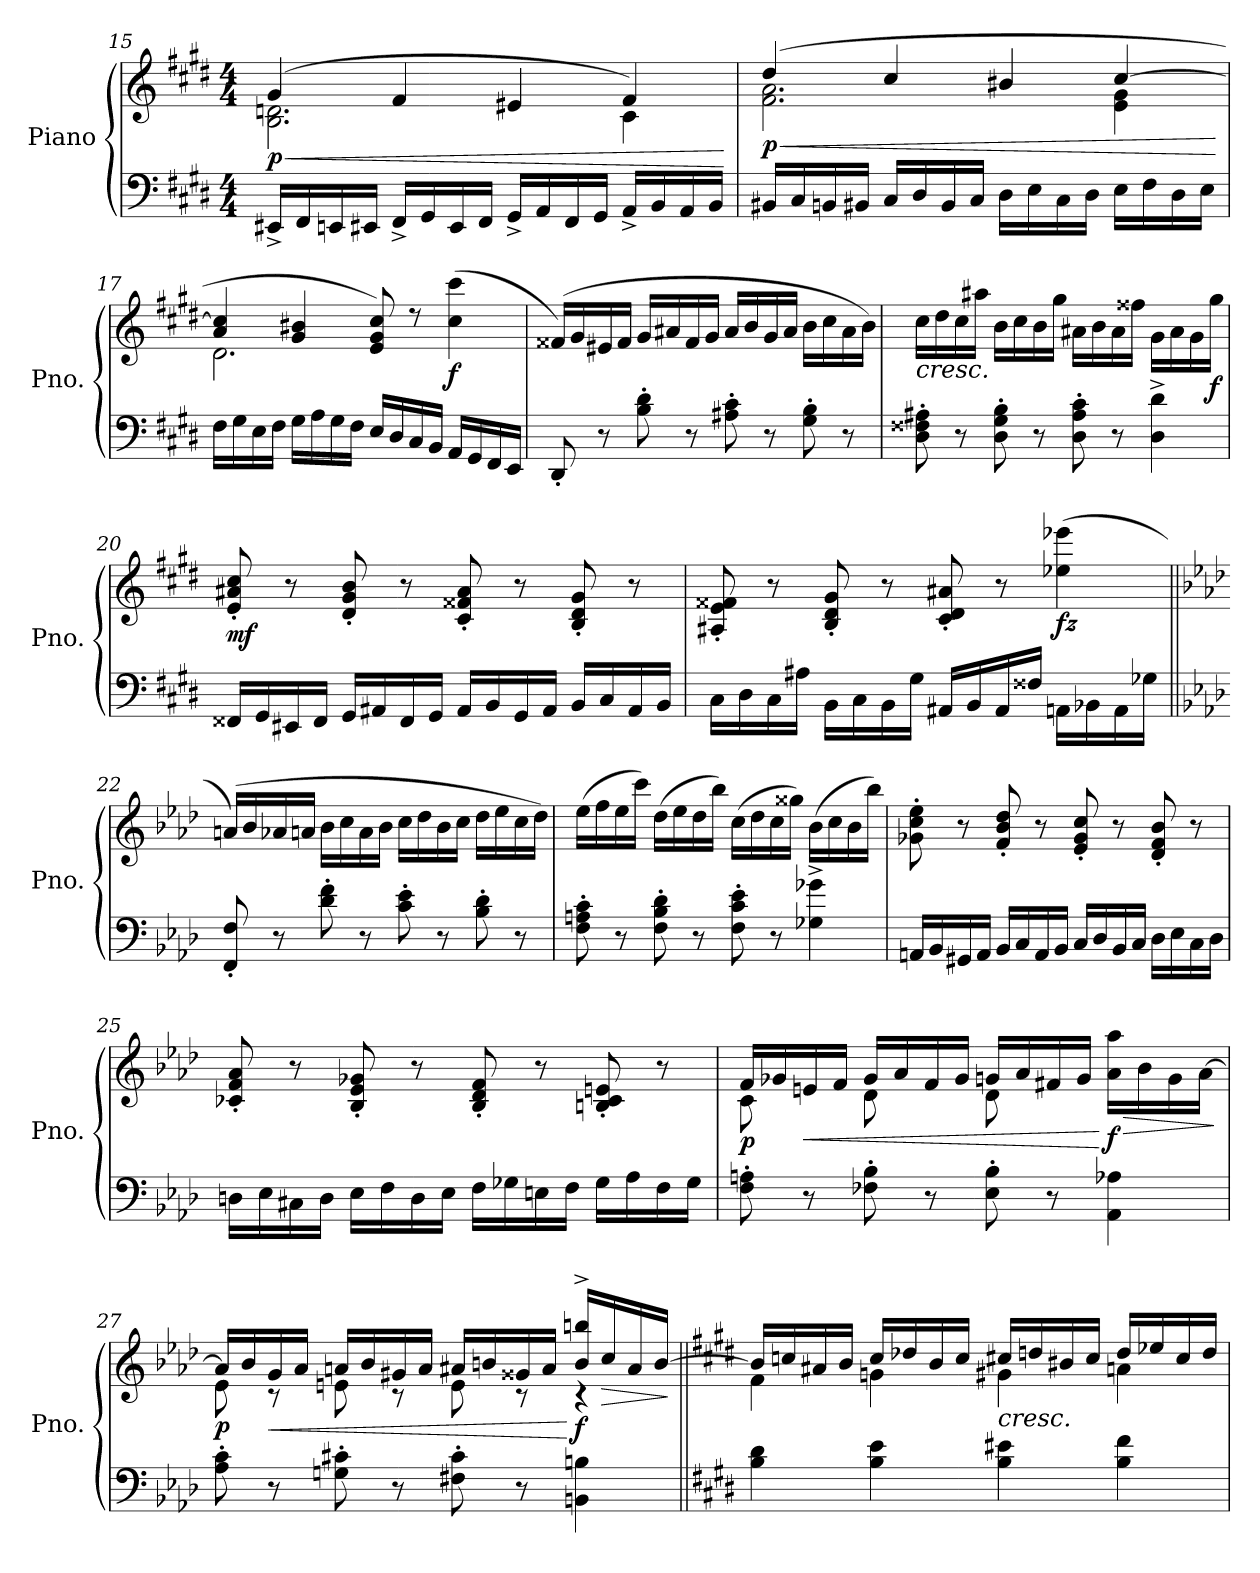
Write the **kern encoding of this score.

**kern	**kern	**dynam
*part1	*part1	*part1
*staff2	*staff1	*staff1/2
*I"Piano	*	*
*I'Pno.	*	*
*clefF4	*clefG2	*
*k[f#c#g#d#]	*k[f#c#g#d#]	*
*M4/4	*M4/4	*
=15	=15	=15
!	!	!LO:HP:b
*	*^	*
!	!	!	!LO:DY:n=1:b
16EE#X^/LL	(>4g#/	2.B\ 2.dn\	< p
16FF#/	.	.	.
16EEn/	.	.	.
16EE#X/JJ	.	.	.
16FF#^/LL	4f#/	.	.
16GG#/	.	.	.
16EE#/	.	.	.
16FF#/JJ	.	.	.
16GG#^/LL	4e#X/	.	.
16AA/	.	.	.
16FF#/	.	.	.
16GG#/JJ	.	.	.
16AA^/LL	4f#/)	4c#\	.
16BB/	.	.	.
16AA/	.	.	.
16BB/JJ	.	.	.
*	*v	*v	*
.	.	[
!!LO:LB:g=z
=16	=16	=16
!	!	!LO:HP:b
*	*^	*
!	!	!	!LO:DY:n=1:b
16BB#X/LL	(>4dd#/	2.f#\ 2.a\	< p
16C#/	.	.	.
16BBn/	.	.	.
16BB#X/JJ	.	.	.
16C#/LL	4cc#/	.	.
16D#/	.	.	.
16BB#/	.	.	.
16C#/JJ	.	.	.
16D#\LL	4b#X/	.	.
16E\	.	.	.
16C#\	.	.	.
16D#\JJ	.	.	.
16E\LL	[4cc#/	4e\ 4g#\	.
16F#\	.	.	.
16D#\	.	.	.
16E\JJ	.	.	.
*	*v	*v	*
.	.	[
=17	=17	=17
*	*^	*
16F#\LL	4a/ 4cc#/]	2.d#\	.
16G#\	.	.	.
16E\	.	.	.
16F#\JJ	.	.	.
16G#\LL	4g#/ 4b#X/	.	.
16A\	.	.	.
16G#\	.	.	.
16F#\JJ	.	.	.
16E/LL	8e/ 8g#/ 8cc#/)	.	.
16D#/	.	.	.
16C#/	8r	.	.
16BB/JJ	.	.	.
!	!	!	!LO:DY:b
16AA/LL	(>4cc#\ 4ccc#\	4ryy	f
16GG#/	.	.	.
16FF#/	.	.	.
16EE/JJ	.	.	.
*	*v	*v	*
=18	=18	=18
8DD#'/	(>16f##X/LL)	.
.	16g#/	.
8r	16e#X/	.
.	16f##/JJ	.
8B\' 8d#\'	16g#/LL	.
.	16a#X/	.
8r	16f##/	.
.	16g#/JJ	.
8A#X\' 8c#\'	16a#/LL	.
.	16b/	.
8r	16g#/	.
.	16a#/JJ	.
8G#\' 8B\'	16b\LL	.
.	16cc#\	.
8r	16a#\	.
.	16b\JJ)	.
!!LO:LB:g=z
=19	=19	=19
!	!	!LO:HP:b
8D#\' 8F##X\' 8A#X\'	16cc#\LL	<
.	16dd#\	.
8r	16cc#\	.
.	16aa#X\JJ	.
8D#\' 8G#\' 8B\'	16b\LL	.
.	16cc#\	.
8r	16b\	.
.	16gg#\JJ	.
8D#\' 8A#\' 8c#\'	16a#X\LL	.
.	16b\	.
8r	16a#\	.
.	16ff##X\JJ	.
4D#\^ 4d#\^	16g#\LL	.
.	16a#\	.
.	16g#\	.
!	!	!LO:DY:b
.	16gg#\JJ	f
.	.	[
=20	=20	=20
!	!	!LO:DY:b
16FF##X/LL	8e/' 8a#X/' 8cc#/'	mf
16GG#/	.	.
16EE#X/	8r	.
16FF##/JJ	.	.
16GG#/LL	8d#/' 8g#/' 8b/'	.
16AA#X/	.	.
16FF##/	8r	.
16GG#/JJ	.	.
16AA#/LL	8c#/' 8f##X/' 8a#/'	.
16BB/	.	.
16GG#/	8r	.
16AA#/JJ	.	.
16BB/LL	8B/' 8d#/' 8g#/'	.
16C#/	.	.
16AA#/	8r	.
16BB/JJ	.	.
=21	=21	=21
16C#\LL	8A#X/' 8e/' 8f##X/'	.
16D#\	.	.
16C#\	8r	.
16A#X\JJ	.	.
16BB\LL	8B/' 8d#/' 8g#/'	.
16C#\	.	.
16BB\	8r	.
16G#\JJ	.	.
16AA#X/LL	8c#/' 8d#/' 8a#X/'	.
16BB/	.	.
16AA#/	8r	.
16F##X/JJ	.	.
!	!	!LO:DY:b
16AAn\LL	(>4ee-X\ 4eee-X\	fz
16BB-X\	.	.
16AA\	.	.
16G-X\JJ	.	.
!!LO:LB:g=z
=22||	=22||	=22||
*k[b-e-a-d-]	*k[b-e-a-d-]	*
8FF/' 8F/'	(>16an/LL)	.
.	16b-/	.
8r	16a-X/	.
.	16an/JJ	.
8d-\' 8f\'	16b-\LL	.
.	16cc\	.
8r	16a\	.
.	16b-\JJ	.
8c\' 8e-\'	16cc\LL	.
.	16dd-\	.
8r	16b-\	.
.	16cc\JJ	.
8B-\' 8d-\'	16dd-\LL	.
.	16ee-\	.
8r	16cc\	.
.	16dd-\JJ)	.
=23	=23	=23
8F\' 8An\' 8c\'	(>16ee-\LL	.
.	16ff\	.
8r	16ee-\	.
.	16ccc\JJ)	.
8F\' 8B-\' 8d-\'	(>16dd-\LL	.
.	16ee-\	.
8r	16dd-\	.
.	16bb-\JJ)	.
8F\' 8c\' 8e-\'	(>16cc\LL	.
.	16dd-\	.
8r	16cc\	.
.	16gg##X\JJ)	.
4G-X\^ 4g-X\^	(>16b-\LL	.
.	16cc\	.
.	16b-\	.
.	16bb-\JJ)	.
=24	=24	=24
16AAn/LL	8g-X\' 8cc\' 8ee-\'	.
16BB-/	.	.
16GG#X/	8r	.
16AA/JJ	.	.
16BB-/LL	8f/' 8b-/' 8dd-/'	.
16C/	.	.
16AA/	8r	.
16BB-/JJ	.	.
16C/LL	8e-/' 8g-/' 8cc/'	.
16D-/	.	.
16BB-/	8r	.
16C/JJ	.	.
16D-\LL	8d-/' 8f/' 8b-/'	.
16E-\	.	.
16C\	8r	.
16D-\JJ	.	.
!!LO:LB:g=z
=25	=25	=25
16Dn\LL	8c-X/' 8f/' 8a-/'	.
16E-\	.	.
16C#X\	8r	.
16D\JJ	.	.
16E-\LL	8B-/' 8e-/' 8g-X/'	.
16F\	.	.
16D\	8r	.
16E-\JJ	.	.
16F\LL	8B-/' 8d-/' 8f/'	.
16G-X\	.	.
16En\	8r	.
16F\JJ	.	.
16G-\LL	8Bn/' 8c-/' 8en/'	.
16A-\	.	.
16F\	8r	.
16G-\JJ	.	.
=26	=26	=26
*	*^	*
!	!	!	!LO:DY:b
8F\' 8An\'	16f/LL	8c\	p
.	16g-X/	.	.
!	!	!	!LO:HP:b
8r	16en/	8ryy	<
.	16f/JJ	.	.
8F-X\' 8B-\'	16g-/LL	8d-\	.
.	16a-/	.	.
8r	16f/	8ryy	.
.	16g-/JJ	.	.
8E-\' 8B-\'	16gn/LL	8d-\	.
.	16a-/	.	.
8r	16f#X/	4.ryy	.
.	16g/JJ	.	.
!	!	!	!LO:HP:n=1:b
!	!	!	!LO:DY:n=1:b
4AA-\ 4A-X\	16a-\ 16aa-\LL	.	[ > f
.	16b-\	.	.
.	16g\	.	.
.	[16a-\JJ	.	.
*	*v	*v	*
.	.	]
=27	=27	=27
*	*^	*
!	!	!	!LO:DY:b
8A-\' 8c\'	16a-/LL]	8e-\	p
.	16b-/	.	.
!	!	!	!LO:HP:b
8r	16g/	8r	<
.	16a-/JJ	.	.
8Gn\' 8c#X\'	16an/LL	8en\	.
.	16b-/	.	.
8r	16g#X/	8r	.
.	16a/JJ	.	.
8F#X\' 8c#\'	16a#X/LL	8e\	.
.	16bn/	.	.
8r	16g##X/	8r	.
.	16a#/JJ	.	.
!	!	!	!LO:DY:n=1:b
4BBn\ 4Bn\	16b/^ 16bbn/^LL	4r	[ f
!	!	!	!LO:HP:b
.	16cc/	.	>
.	16a#/	.	.
.	[16b/JJ	.	.
*	*v	*v	*
.	.	]
!!LO:LB:g=z
=28||	=28||	=28||
*k[f#c#g#d#]	*k[f#c#g#d#]	*
*	*^	*
4B\ 4d#\	16b/LL]	4f#\	.
.	16ccn/	.	.
.	16a#X/	.	.
.	16b/JJ	.	.
4B\ 4e\	16cc/LL	4gn\	.
.	16dd-X/	.	.
.	16b/	.	.
.	16cc/JJ	.	.
!	!LO:TX:b:i:t=cresc.	!	!
4B\ 4e#X\	16cc#X/LL	4g#X\	.
.	16ddn/	.	.
.	16b#X/	.	.
.	16cc#/JJ	.	.
4B\ 4f#\	16dd/LL	4an\	.
.	16ee-X/	.	.
.	16cc#/	.	.
.	16dd/JJ	.	.
*	*v	*v	*
=	=	=
*-	*-	*-
